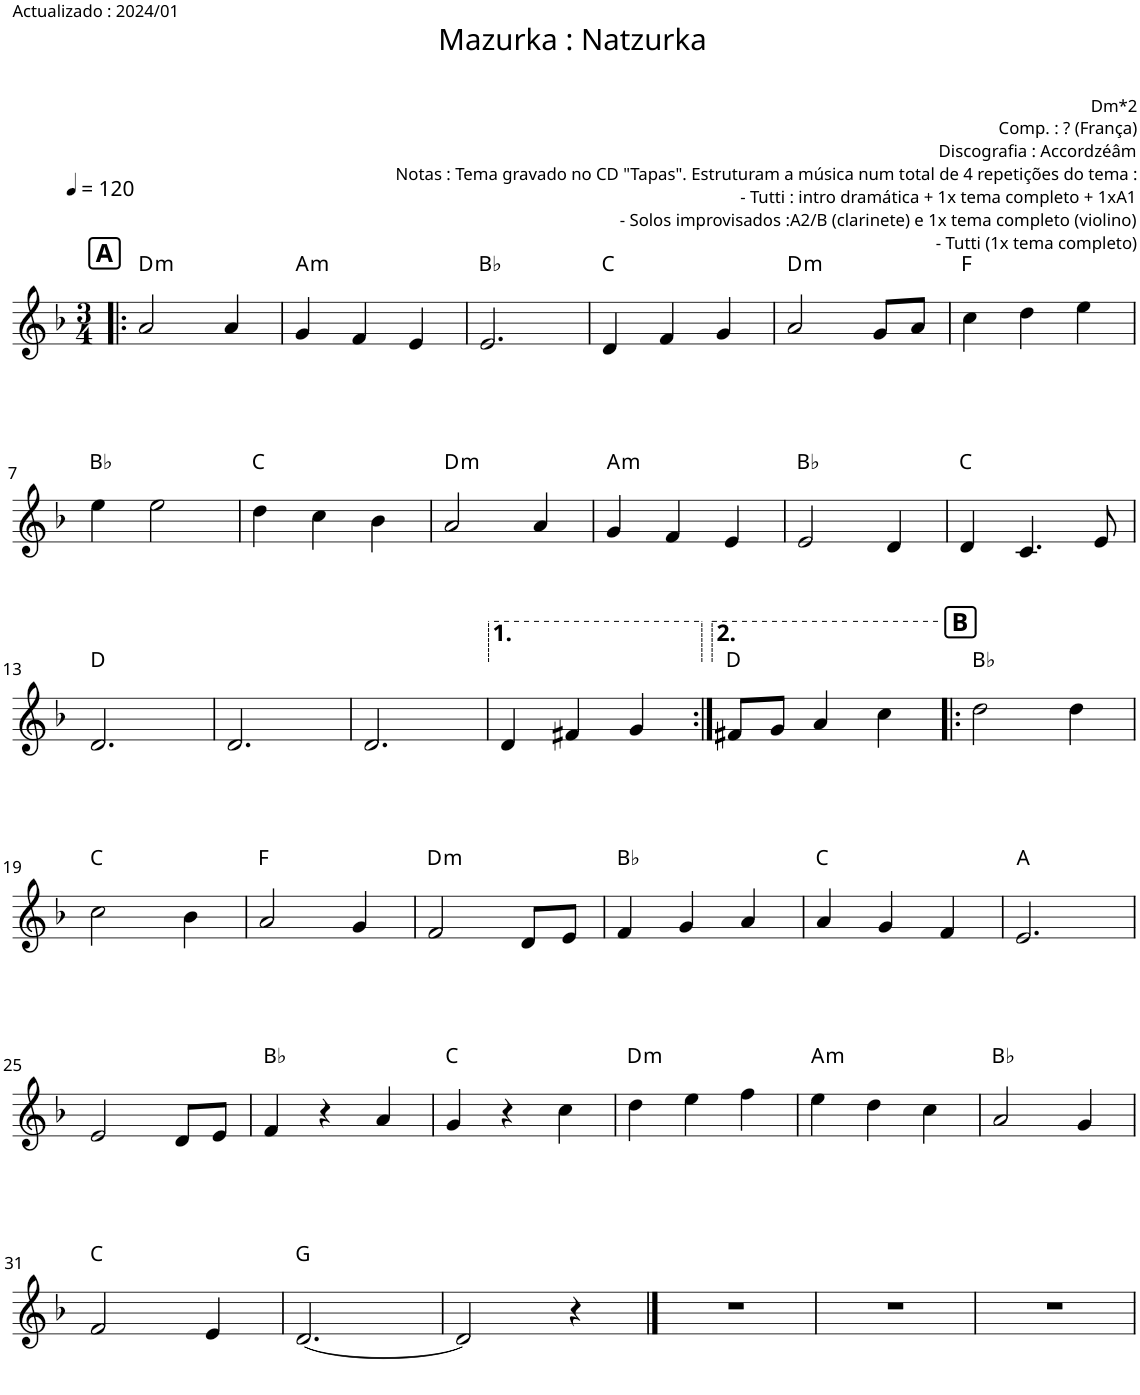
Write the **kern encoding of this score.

**kern	**harte
*part1	*part1
*staff1	*
*I"Piano	*
*I'Pno.	*
*clefG2	*
*k[b-]	*
*M3/4	*
*MM120	*
!!LO:REH:place=s1:a:B:cj:fs=12:t=A
=1!|:	=1!|:
!	!LO:H:kt=m
2a/	D:min
4a/	.
=2	=2
!	!LO:H:kt=m
4g/	A:min
4f/	.
4e/	.
=3	=3
2.e/	Bb:maj
=4	=4
4d/	C:maj
4f/	.
4g/	.
=5	=5
!	!LO:H:kt=m
2a/	D:min
8g/L	.
8a/J	.
=6	=6
4cc\	F:maj
4dd\	.
4ee\	.
!!LO:LB:g=z
=7	=7
4ee\	Bb:maj
2ee\	.
=8	=8
4dd\	C:maj
4cc\	.
4b-\	.
=9	=9
!	!LO:H:kt=m
2a/	D:min
4a/	.
=10	=10
!	!LO:H:kt=m
4g/	A:min
4f/	.
4e/	.
=11	=11
2e/	Bb:maj
4d/	.
=12	=12
4d/	C:maj
4.c/	.
8e/	.
!!LO:LB:g=z
=13	=13
2.d/	D:maj
=14	=14
2.d/	.
=15	=15
2.d/	.
=16	=16
4d/	.
4f#X/	.
4g/	.
=17:|!	=17:|!
8f#X/L	D:maj
8g/J	.
4a/	.
4cc\	.
!!LO:REH:place=s1:a:B:cj:fs=12:t=B
=18!|:	=18!|:
2dd\	Bb:maj
4dd\	.
!!LO:LB:g=z
=19	=19
2cc\	C:maj
4b-\	.
=20	=20
2a/	F:maj
4g/	.
=21	=21
!	!LO:H:kt=m
2f/	D:min
8d/L	.
8e/J	.
=22	=22
4f/	F:maj Bb:maj
4g/	.
4a/	.
=23	=23
4a/	C:maj
4g/	.
4f/	.
=24	=24
2.e/	A:maj
!!LO:LB:g=z
=25	=25
2e/	.
8d/L	.
8e/J	.
=26	=26
4f/	Bb:maj
4r	.
4a/	.
=27	=27
4g/	C:maj
4r	.
4cc\	.
=28	=28
!	!LO:H:kt=m
4dd\	D:min
4ee\	.
4ff\	.
=29	=29
!	!LO:H:kt=m
4ee\	A:min
4dd\	.
4cc\	.
=30	=30
2a/	Bb:maj
4g/	.
!!LO:LB:g=z
=31	=31
2f/	C:maj
4e/	.
=32	=32
[2.d/	G:maj
=33	=33
2d/]	.
4r	.
==34	==34
2.r	.
=35	=35
2.r	.
=36	=36
2.r	.
=	=
*-	*-
